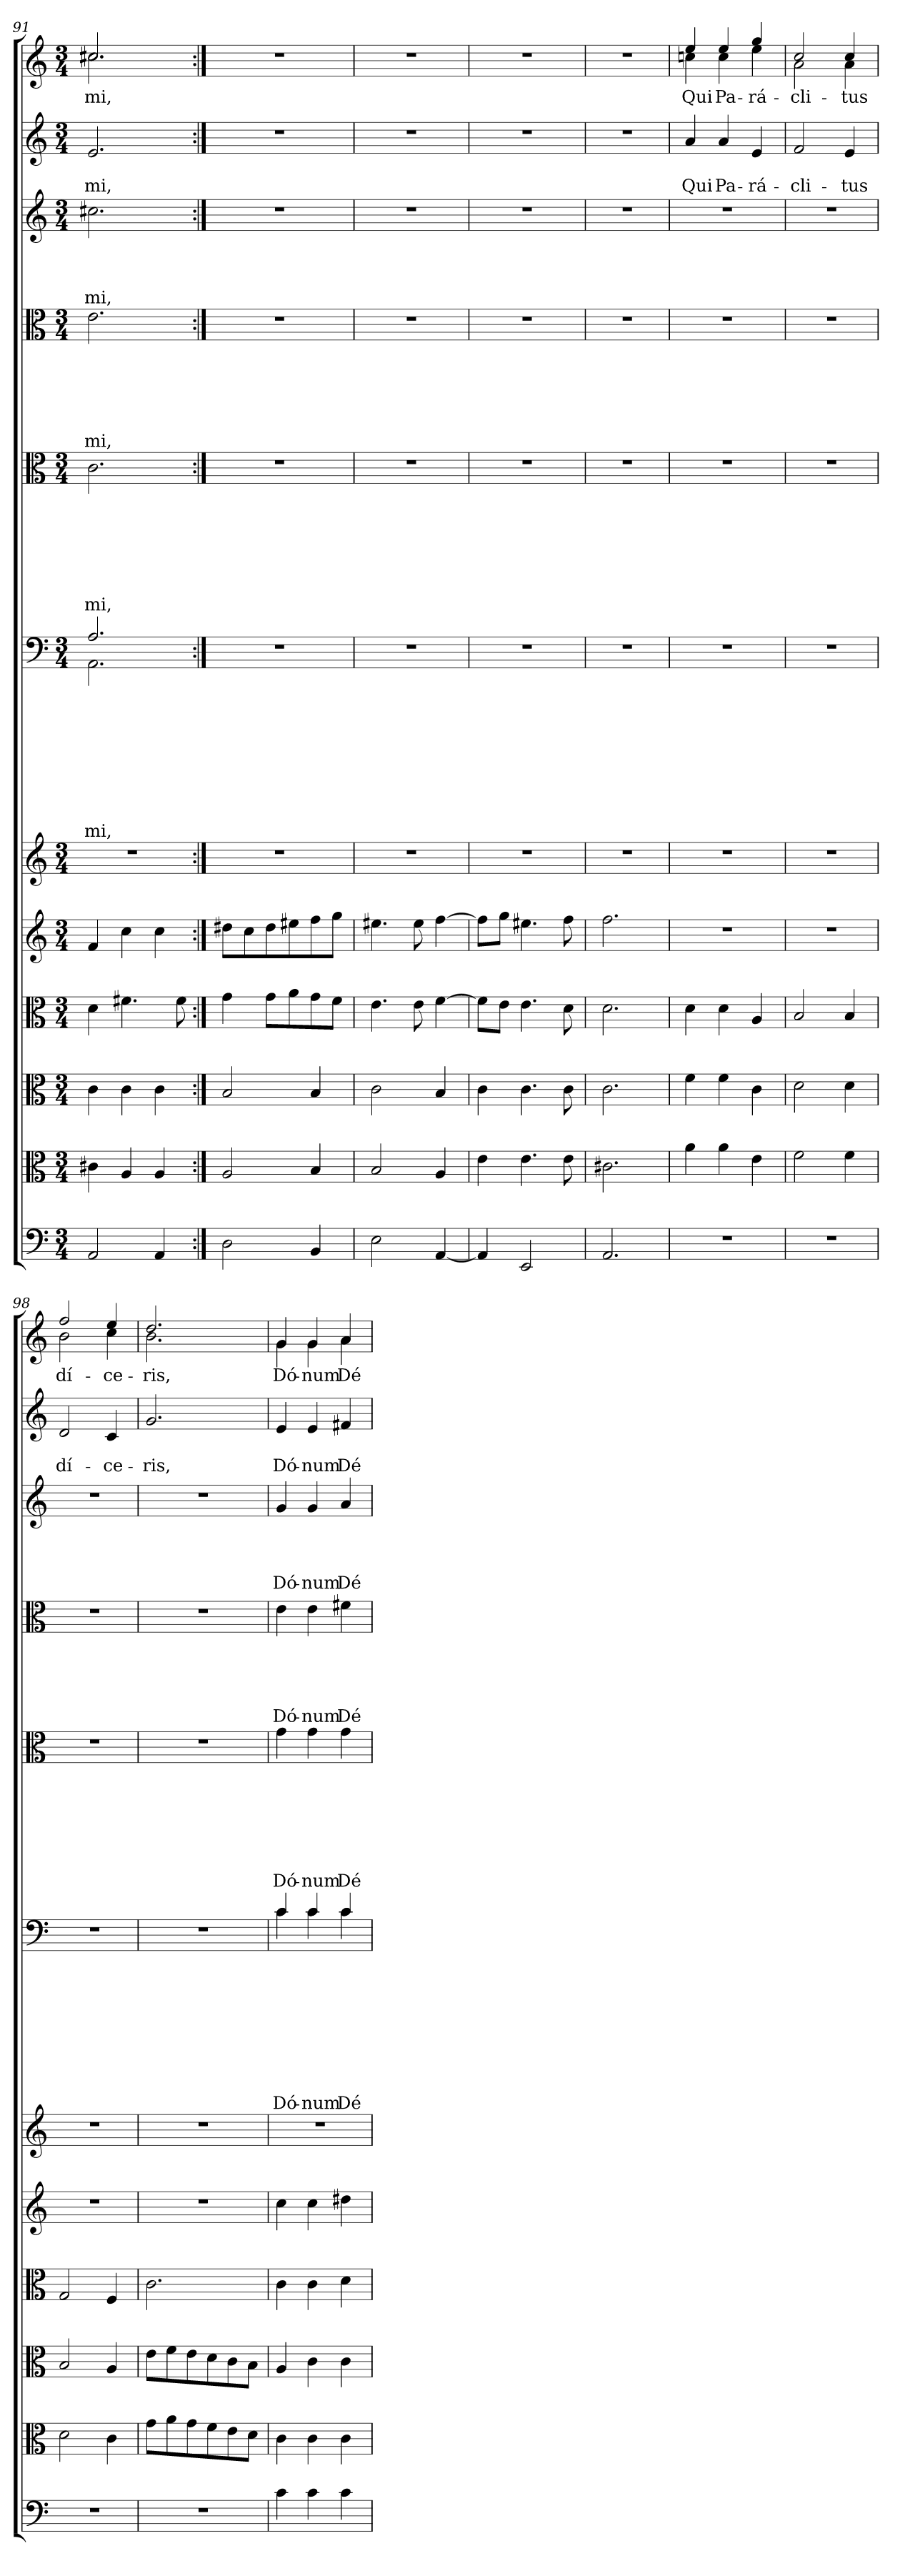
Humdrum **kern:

**kern	**kern	**kern	**kern	**kern	**kern	**kern	**text	**text	**text	**text	**text	**text	**text	**text	**text	**kern	**text	**text	**text	**text	**text	**text	**text	**kern	**text	**text	**text	**text	**text	**text	**kern	**text	**text	**text	**text	**kern	**text	**text	**kern	**text
*part12	*part11	*part10	*part9	*part8	*part7	*part6	*part6	*part6	*part6	*part6	*part6	*part6	*part6	*part6	*part6	*part5	*part5	*part5	*part5	*part5	*part5	*part5	*part5	*part4	*part4	*part4	*part4	*part4	*part4	*part4	*part3	*part3	*part3	*part3	*part3	*part2	*part2	*part2	*part1	*part1
*staff12	*staff11	*staff10	*staff9	*staff8	*staff7	*staff6	*staff6	*staff6	*staff6	*staff6	*staff6	*staff6	*staff6	*staff6	*staff6	*staff5	*staff5	*staff5	*staff5	*staff5	*staff5	*staff5	*staff5	*staff4	*staff4	*staff4	*staff4	*staff4	*staff4	*staff4	*staff3	*staff3	*staff3	*staff3	*staff3	*staff2	*staff2	*staff2	*staff1	*staff1
*clefF4	*clefC3	*clefC3	*clefC3	*clefG2	*clefG2	*clefF4	*	*	*	*	*	*	*	*	*	*clefC3	*	*	*	*	*	*	*	*clefC3	*	*	*	*	*	*	*clefG2	*	*	*	*	*clefG2	*	*	*clefG2	*
*k[]	*k[]	*k[]	*k[]	*k[]	*k[]	*k[]	*	*	*	*	*	*	*	*	*	*k[]	*	*	*	*	*	*	*	*k[]	*	*	*	*	*	*	*k[]	*	*	*	*	*k[]	*	*	*k[]	*
*C:	*C:	*C:	*C:	*C:	*C:	*C:	*	*	*	*	*	*	*	*	*	*C:	*	*	*	*	*	*	*	*C:	*	*	*	*	*	*	*C:	*	*	*	*	*C:	*	*	*C:	*
*M3/4	*M3/4	*M3/4	*M3/4	*M3/4	*M3/4	*M3/4	*	*	*	*	*	*	*	*	*	*M3/4	*	*	*	*	*	*	*	*M3/4	*	*	*	*	*	*	*M3/4	*	*	*	*	*M3/4	*	*	*M3/4	*
=91	=91	=91	=91	=91	=91	=91	=91	=91	=91	=91	=91	=91	=91	=91	=91	=91	=91	=91	=91	=91	=91	=91	=91	=91	=91	=91	=91	=91	=91	=91	=91	=91	=91	=91	=91	=91	=91	=91	=91	=91
!	!	!	!	!	!LO:N:vis=1	!	!	!	!	!	!	!	!	!	!LO:LY:b	!	!	!	!	!	!	!	!LO:LY:b	!	!	!	!	!	!	!LO:LY:b	!	!	!	!	!LO:LY:b	!	!	!LO:LY:b	!	!LO:LY:b
*	*	*	*	*	*	*^	*	*	*	*	*	*	*	*	*	*	*	*	*	*	*	*	*	*	*	*	*	*	*	*	*	*	*	*	*	*	*	*	*^	*
2AA/	4c#X\	4c\	4d\	4f/	2.r	2.A/	2.AA\	.	.	.	.	.	.	.	.	-mi,	2.c\	.	.	.	.	.	.	-mi,	2.e\	.	.	.	.	.	-mi,	2.cc#X\	.	.	.	-mi,	2.e/	.	-mi,	2.cc#X/	2.cc#\	-mi,
.	4A/	4c\	4.f#X\	4cc\	.	.	.	.	.	.	.	.	.	.	.	.	.	.	.	.	.	.	.	.	.	.	.	.	.	.	.	.	.	.	.	.	.	.	.	.	.	.
4AA/	4A/	4c\	.	4cc\	.	.	.	.	.	.	.	.	.	.	.	.	.	.	.	.	.	.	.	.	.	.	.	.	.	.	.	.	.	.	.	.	.	.	.	.	.	.
.	.	.	8f#\	.	.	.	.	.	.	.	.	.	.	.	.	.	.	.	.	.	.	.	.	.	.	.	.	.	.	.	.	.	.	.	.	.	.	.	.	.	.	.
*	*	*	*	*	*	*v	*v	*	*	*	*	*	*	*	*	*	*	*	*	*	*	*	*	*	*	*	*	*	*	*	*	*	*	*	*	*	*	*	*	*v	*v	*
=92:|!	=92:|!	=92:|!	=92:|!	=92:|!	=92:|!	=92:|!	=92:|!	=92:|!	=92:|!	=92:|!	=92:|!	=92:|!	=92:|!	=92:|!	=92:|!	=92:|!	=92:|!	=92:|!	=92:|!	=92:|!	=92:|!	=92:|!	=92:|!	=92:|!	=92:|!	=92:|!	=92:|!	=92:|!	=92:|!	=92:|!	=92:|!	=92:|!	=92:|!	=92:|!	=92:|!	=92:|!	=92:|!	=92:|!	=92:|!	=92:|!
!	!	!	!	!	!LO:N:vis=1	!LO:N:vis=1	!	!	!	!	!	!	!	!	!	!LO:N:vis=1	!	!	!	!	!	!	!	!LO:N:vis=1	!	!	!	!	!	!	!LO:N:vis=1	!	!	!	!	!LO:N:vis=1	!	!	!LO:N:vis=1	!
2D\	2A/	2B/	4g\	8dd#X\L	2.r	2.r	.	.	.	.	.	.	.	.	.	2.r	.	.	.	.	.	.	.	2.r	.	.	.	.	.	.	2.r	.	.	.	.	2.r	.	.	2.r	.
.	.	.	.	8cc\	.	.	.	.	.	.	.	.	.	.	.	.	.	.	.	.	.	.	.	.	.	.	.	.	.	.	.	.	.	.	.	.	.	.	.	.
.	.	.	8g\L	8dd#\	.	.	.	.	.	.	.	.	.	.	.	.	.	.	.	.	.	.	.	.	.	.	.	.	.	.	.	.	.	.	.	.	.	.	.	.
.	.	.	8a\	8ee#X\	.	.	.	.	.	.	.	.	.	.	.	.	.	.	.	.	.	.	.	.	.	.	.	.	.	.	.	.	.	.	.	.	.	.	.	.
4BB/	4B/	4B/	8g\	8ff\	.	.	.	.	.	.	.	.	.	.	.	.	.	.	.	.	.	.	.	.	.	.	.	.	.	.	.	.	.	.	.	.	.	.	.	.
.	.	.	8f\J	8gg\J	.	.	.	.	.	.	.	.	.	.	.	.	.	.	.	.	.	.	.	.	.	.	.	.	.	.	.	.	.	.	.	.	.	.	.	.
=93	=93	=93	=93	=93	=93	=93	=93	=93	=93	=93	=93	=93	=93	=93	=93	=93	=93	=93	=93	=93	=93	=93	=93	=93	=93	=93	=93	=93	=93	=93	=93	=93	=93	=93	=93	=93	=93	=93	=93	=93
!	!	!	!	!	!LO:N:vis=1	!LO:N:vis=1	!	!	!	!	!	!	!	!	!	!LO:N:vis=1	!	!	!	!	!	!	!	!LO:N:vis=1	!	!	!	!	!	!	!LO:N:vis=1	!	!	!	!	!LO:N:vis=1	!	!	!LO:N:vis=1	!
2E\	2B/	2c\	4.e\	4.ee#X\	2.r	2.r	.	.	.	.	.	.	.	.	.	2.r	.	.	.	.	.	.	.	2.r	.	.	.	.	.	.	2.r	.	.	.	.	2.r	.	.	2.r	.
.	.	.	8e\	8ee#\	.	.	.	.	.	.	.	.	.	.	.	.	.	.	.	.	.	.	.	.	.	.	.	.	.	.	.	.	.	.	.	.	.	.	.	.
[<4AA/	4A/	4B/	[>4f\	[>4ff\	.	.	.	.	.	.	.	.	.	.	.	.	.	.	.	.	.	.	.	.	.	.	.	.	.	.	.	.	.	.	.	.	.	.	.	.
!!LO:PB:g=z
=94	=94	=94	=94	=94	=94	=94	=94	=94	=94	=94	=94	=94	=94	=94	=94	=94	=94	=94	=94	=94	=94	=94	=94	=94	=94	=94	=94	=94	=94	=94	=94	=94	=94	=94	=94	=94	=94	=94	=94	=94
!	!	!	!	!	!LO:N:vis=1	!LO:N:vis=1	!	!	!	!	!	!	!	!	!	!LO:N:vis=1	!	!	!	!	!	!	!	!LO:N:vis=1	!	!	!	!	!	!	!LO:N:vis=1	!	!	!	!	!LO:N:vis=1	!	!	!LO:N:vis=1	!
4AA/]	4e\	4c\	8f\L]	8ff\L]	2.r	2.r	.	.	.	.	.	.	.	.	.	2.r	.	.	.	.	.	.	.	2.r	.	.	.	.	.	.	2.r	.	.	.	.	2.r	.	.	2.r	.
.	.	.	8e\J	8gg\J	.	.	.	.	.	.	.	.	.	.	.	.	.	.	.	.	.	.	.	.	.	.	.	.	.	.	.	.	.	.	.	.	.	.	.	.
2EE/	4.e\	4.c\	4.e\	4.ee#X\	.	.	.	.	.	.	.	.	.	.	.	.	.	.	.	.	.	.	.	.	.	.	.	.	.	.	.	.	.	.	.	.	.	.	.	.
.	8e\	8c\	8d\	8ff\	.	.	.	.	.	.	.	.	.	.	.	.	.	.	.	.	.	.	.	.	.	.	.	.	.	.	.	.	.	.	.	.	.	.	.	.
=95	=95	=95	=95	=95	=95	=95	=95	=95	=95	=95	=95	=95	=95	=95	=95	=95	=95	=95	=95	=95	=95	=95	=95	=95	=95	=95	=95	=95	=95	=95	=95	=95	=95	=95	=95	=95	=95	=95	=95	=95
!	!	!	!	!	!LO:N:vis=1	!LO:N:vis=1	!	!	!	!	!	!	!	!	!	!LO:N:vis=1	!	!	!	!	!	!	!	!LO:N:vis=1	!	!	!	!	!	!	!LO:N:vis=1	!	!	!	!	!LO:N:vis=1	!	!	!LO:N:vis=1	!
2.AA/	2.c#X\	2.c\	2.d\	2.ff\	2.r	2.r	.	.	.	.	.	.	.	.	.	2.r	.	.	.	.	.	.	.	2.r	.	.	.	.	.	.	2.r	.	.	.	.	2.r	.	.	2.r	.
=96	=96	=96	=96	=96	=96	=96	=96	=96	=96	=96	=96	=96	=96	=96	=96	=96	=96	=96	=96	=96	=96	=96	=96	=96	=96	=96	=96	=96	=96	=96	=96	=96	=96	=96	=96	=96	=96	=96	=96	=96
!LO:N:vis=1	!	!	!	!LO:N:vis=1	!LO:N:vis=1	!LO:N:vis=1	!	!	!	!	!	!	!	!	!	!LO:N:vis=1	!	!	!	!	!	!	!	!LO:N:vis=1	!	!	!	!	!	!	!LO:N:vis=1	!	!	!	!	!	!	!LO:LY:b	!	!LO:LY:b
*	*	*	*	*	*	*	*	*	*	*	*	*	*	*	*	*	*	*	*	*	*	*	*	*	*	*	*	*	*	*	*	*	*	*	*	*	*	*	*^	*
2.r	4a\	4f\	4d\	2.r	2.r	2.r	.	.	.	.	.	.	.	.	.	2.r	.	.	.	.	.	.	.	2.r	.	.	.	.	.	.	2.r	.	.	.	.	4a/	.	Qui	4ee/	4ccni\	Qui
!	!	!	!	!	!	!	!	!	!	!	!	!	!	!	!	!	!	!	!	!	!	!	!	!	!	!	!	!	!	!	!	!	!	!	!	!	!	!LO:LY:b	!	!	!LO:LY:b
.	4a\	4f\	4d\	.	.	.	.	.	.	.	.	.	.	.	.	.	.	.	.	.	.	.	.	.	.	.	.	.	.	.	.	.	.	.	.	4a/	.	Pa-	4ee/	4cc\	Pa-
!	!	!	!	!	!	!	!	!	!	!	!	!	!	!	!	!	!	!	!	!	!	!	!	!	!	!	!	!	!	!	!	!	!	!	!	!	!	!LO:LY:b	!	!	!LO:LY:b
.	4e\	4c\	4A/	.	.	.	.	.	.	.	.	.	.	.	.	.	.	.	.	.	.	.	.	.	.	.	.	.	.	.	.	.	.	.	.	4e/	.	-rá-	4gg/	4ee\	-rá-
=97	=97	=97	=97	=97	=97	=97	=97	=97	=97	=97	=97	=97	=97	=97	=97	=97	=97	=97	=97	=97	=97	=97	=97	=97	=97	=97	=97	=97	=97	=97	=97	=97	=97	=97	=97	=97	=97	=97	=97	=97	=97
!LO:N:vis=1	!	!	!	!LO:N:vis=1	!LO:N:vis=1	!LO:N:vis=1	!	!	!	!	!	!	!	!	!	!LO:N:vis=1	!	!	!	!	!	!	!	!LO:N:vis=1	!	!	!	!	!	!	!LO:N:vis=1	!	!	!	!	!	!	!LO:LY:b	!	!	!LO:LY:b
2.r	2f\	2d\	2B/	2.r	2.r	2.r	.	.	.	.	.	.	.	.	.	2.r	.	.	.	.	.	.	.	2.r	.	.	.	.	.	.	2.r	.	.	.	.	2f/	.	-cli-	2cc/	2a\	-cli-
!	!	!	!	!	!	!	!	!	!	!	!	!	!	!	!	!	!	!	!	!	!	!	!	!	!	!	!	!	!	!	!	!	!	!	!	!	!	!LO:LY:b	!	!	!LO:LY:b
.	4f\	4d\	4B/	.	.	.	.	.	.	.	.	.	.	.	.	.	.	.	.	.	.	.	.	.	.	.	.	.	.	.	.	.	.	.	.	4e/	.	-tus	4cc/	4a\	-tus
=98	=98	=98	=98	=98	=98	=98	=98	=98	=98	=98	=98	=98	=98	=98	=98	=98	=98	=98	=98	=98	=98	=98	=98	=98	=98	=98	=98	=98	=98	=98	=98	=98	=98	=98	=98	=98	=98	=98	=98	=98	=98
!LO:N:vis=1	!	!	!	!LO:N:vis=1	!LO:N:vis=1	!LO:N:vis=1	!	!	!	!	!	!	!	!	!	!LO:N:vis=1	!	!	!	!	!	!	!	!LO:N:vis=1	!	!	!	!	!	!	!LO:N:vis=1	!	!	!	!	!	!	!LO:LY:b	!	!	!LO:LY:b
2.r	2d\	2B/	2G/	2.r	2.r	2.r	.	.	.	.	.	.	.	.	.	2.r	.	.	.	.	.	.	.	2.r	.	.	.	.	.	.	2.r	.	.	.	.	2d/	.	dí-	2ff/	2b\	dí-
!	!	!	!	!	!	!	!	!	!	!	!	!	!	!	!	!	!	!	!	!	!	!	!	!	!	!	!	!	!	!	!	!	!	!	!	!	!	!LO:LY:b	!	!	!LO:LY:b
.	4c\	4A/	4F/	.	.	.	.	.	.	.	.	.	.	.	.	.	.	.	.	.	.	.	.	.	.	.	.	.	.	.	.	.	.	.	.	4c/	.	-ce-	4ee/	4cc\	-ce-
=99	=99	=99	=99	=99	=99	=99	=99	=99	=99	=99	=99	=99	=99	=99	=99	=99	=99	=99	=99	=99	=99	=99	=99	=99	=99	=99	=99	=99	=99	=99	=99	=99	=99	=99	=99	=99	=99	=99	=99	=99	=99
!LO:N:vis=1	!	!	!	!LO:N:vis=1	!LO:N:vis=1	!LO:N:vis=1	!	!	!	!	!	!	!	!	!	!LO:N:vis=1	!	!	!	!	!	!	!	!LO:N:vis=1	!	!	!	!	!	!	!LO:N:vis=1	!	!	!	!	!	!	!LO:LY:b	!	!	!LO:LY:b
2.r	8g\L	8e\L	2.c\	2.r	2.r	2.r	.	.	.	.	.	.	.	.	.	2.r	.	.	.	.	.	.	.	2.r	.	.	.	.	.	.	2.r	.	.	.	.	2.g/	.	-ris,	2.dd/	2.b\	-ris,
.	8a\	8f\	.	.	.	.	.	.	.	.	.	.	.	.	.	.	.	.	.	.	.	.	.	.	.	.	.	.	.	.	.	.	.	.	.	.	.	.	.	.	.
.	8g\	8e\	.	.	.	.	.	.	.	.	.	.	.	.	.	.	.	.	.	.	.	.	.	.	.	.	.	.	.	.	.	.	.	.	.	.	.	.	.	.	.
.	8f\	8d\	.	.	.	.	.	.	.	.	.	.	.	.	.	.	.	.	.	.	.	.	.	.	.	.	.	.	.	.	.	.	.	.	.	.	.	.	.	.	.
.	8e\	8c\	.	.	.	.	.	.	.	.	.	.	.	.	.	.	.	.	.	.	.	.	.	.	.	.	.	.	.	.	.	.	.	.	.	.	.	.	.	.	.
.	8d\J	8B\J	.	.	.	.	.	.	.	.	.	.	.	.	.	.	.	.	.	.	.	.	.	.	.	.	.	.	.	.	.	.	.	.	.	.	.	.	.	.	.
=100	=100	=100	=100	=100	=100	=100	=100	=100	=100	=100	=100	=100	=100	=100	=100	=100	=100	=100	=100	=100	=100	=100	=100	=100	=100	=100	=100	=100	=100	=100	=100	=100	=100	=100	=100	=100	=100	=100	=100	=100	=100
!	!	!	!	!	!LO:N:vis=1	!	!	!	!	!	!	!	!	!	!LO:LY:b	!	!	!	!	!	!	!	!LO:LY:b	!	!	!	!	!	!LO:LY:b	!	!	!	!	!	!LO:LY:b	!	!	!LO:LY:b	!	!	!LO:LY:b
*	*	*	*	*	*	*^	*	*	*	*	*	*	*	*	*	*	*	*	*	*	*	*	*	*	*	*	*	*	*	*	*	*	*	*	*	*	*	*	*	*	*
4c\	4c\	4A/	4c\	4cc\	2.r	4c/	4c\	.	.	.	.	.	.	.	.	Dó-	4g\	.	.	.	.	.	.	Dó-	4e\	.	.	.	.	Dó-	.	4g/	.	.	.	Dó-	4e/	.	Dó-	4g/	4g\	Dó-
!	!	!	!	!	!	!	!	!	!	!	!	!	!	!	!	!LO:LY:b:rj	!	!	!	!	!	!	!	!LO:LY:b:rj	!	!	!	!	!	!LO:LY:b	!	!	!	!	!	!LO:LY:b	!	!	!LO:LY:b	!	!	!LO:LY:b
4c\	4c\	4c\	4c\	4cc\	.	4c/	4c\	.	.	.	.	.	.	.	.	-num	4g\	.	.	.	.	.	.	-num	4e\	.	.	.	.	-num	.	4g/	.	.	.	-num	4e/	.	-num	4g/	4g\	-num
!	!	!	!	!	!	!	!	!	!	!	!	!	!	!	!	!LO:LY:b	!	!	!	!	!	!	!	!LO:LY:b	!	!	!	!	!	!LO:LY:b	!	!	!	!	!	!LO:LY:b	!	!	!LO:LY:b	!	!	!LO:LY:b
4c\	4c\	4c\	4d\	4dd#X\	.	4c/	4c\	.	.	.	.	.	.	.	.	Dé-	4g\	.	.	.	.	.	.	Dé-	4f#X\	.	.	.	.	Dé-	.	4a/	.	.	.	Dé-	4f#X/	.	Dé-	4a/	4a\	Dé-
*	*	*	*	*	*	*v	*v	*	*	*	*	*	*	*	*	*	*	*	*	*	*	*	*	*	*	*	*	*	*	*	*	*	*	*	*	*	*	*	*	*v	*v	*
=	=	=	=	=	=	=	=	=	=	=	=	=	=	=	=	=	=	=	=	=	=	=	=	=	=	=	=	=	=	=	=	=	=	=	=	=	=	=	=	=
*-	*-	*-	*-	*-	*-	*-	*-	*-	*-	*-	*-	*-	*-	*-	*-	*-	*-	*-	*-	*-	*-	*-	*-	*-	*-	*-	*-	*-	*-	*-	*-	*-	*-	*-	*-	*-	*-	*-	*-	*-
